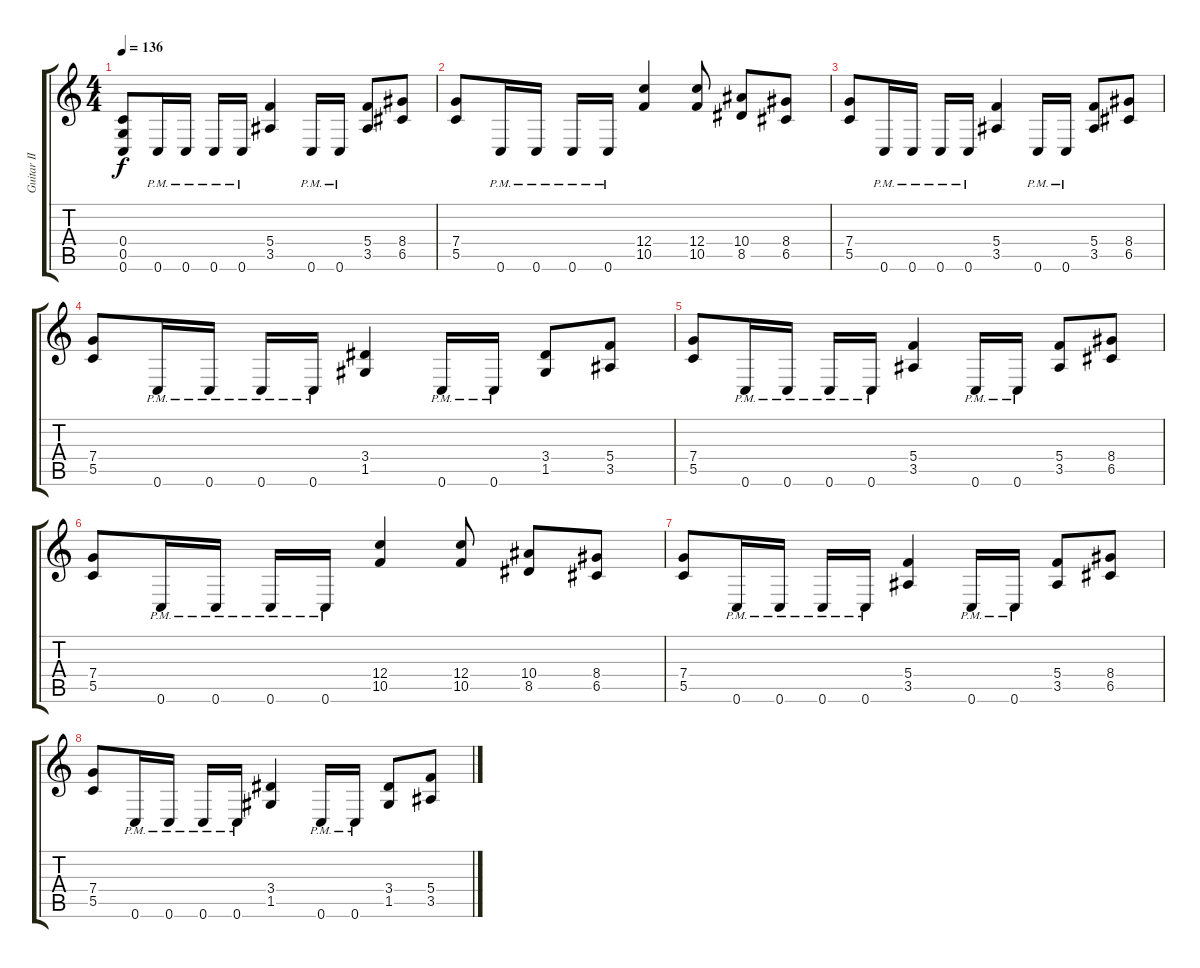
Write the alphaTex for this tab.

\track ("Guitar II" "Guitar II") {instrument distortionguitar}
\staff {score tabs}
\tuning (D4 A3 F3 C3 G2 C2) {hide}
\ts (4 4)
\section ("" "")
\tempo 136
\clef g2
\ks c
(0.4 0.5 0.6).8{dy f} 0.6{pm}.16 0.6{pm}.16 0.6{pm}.16 0.6{pm}.16 (5.4 3.5).4 0.6{pm}.16 0.6{pm}.16 (5.4 3.5).8 (8.4 6.5).8 |
(7.4 5.5).8 0.6{pm}.16 0.6{pm}.16 0.6{pm}.16 0.6{pm}.16 (12.4 10.5).4 (12.4 10.5).8 (10.4 8.5).8 (8.4 6.5).8 |
(7.4 5.5).8 0.6{pm}.16 0.6{pm}.16 0.6{pm}.16 0.6{pm}.16 (5.4 3.5).4 0.6{pm}.16 0.6{pm}.16 (5.4 3.5).8 (8.4 6.5).8 |
(7.4 5.5).8 0.6{pm}.16 0.6{pm}.16 0.6{pm}.16 0.6{pm}.16 (3.4 1.5).4 0.6{pm}.16 0.6{pm}.16 (3.4 1.5).8 (5.4 3.5).8 |
(7.4 5.5).8 0.6{pm}.16 0.6{pm}.16 0.6{pm}.16 0.6{pm}.16 (5.4 3.5).4 0.6{pm}.16 0.6{pm}.16 (5.4 3.5).8 (8.4 6.5).8 |
(7.4 5.5).8 0.6{pm}.16 0.6{pm}.16 0.6{pm}.16 0.6{pm}.16 (12.4 10.5).4 (12.4 10.5).8 (10.4 8.5).8 (8.4 6.5).8 |
(7.4 5.5).8 0.6{pm}.16 0.6{pm}.16 0.6{pm}.16 0.6{pm}.16 (5.4 3.5).4 0.6{pm}.16 0.6{pm}.16 (5.4 3.5).8 (8.4 6.5).8 |
(7.4 5.5).8 0.6{pm}.16 0.6{pm}.16 0.6{pm}.16 0.6{pm}.16 (3.4 1.5).4 0.6{pm}.16 0.6{pm}.16 (3.4 1.5).8 (5.4 3.5).8
